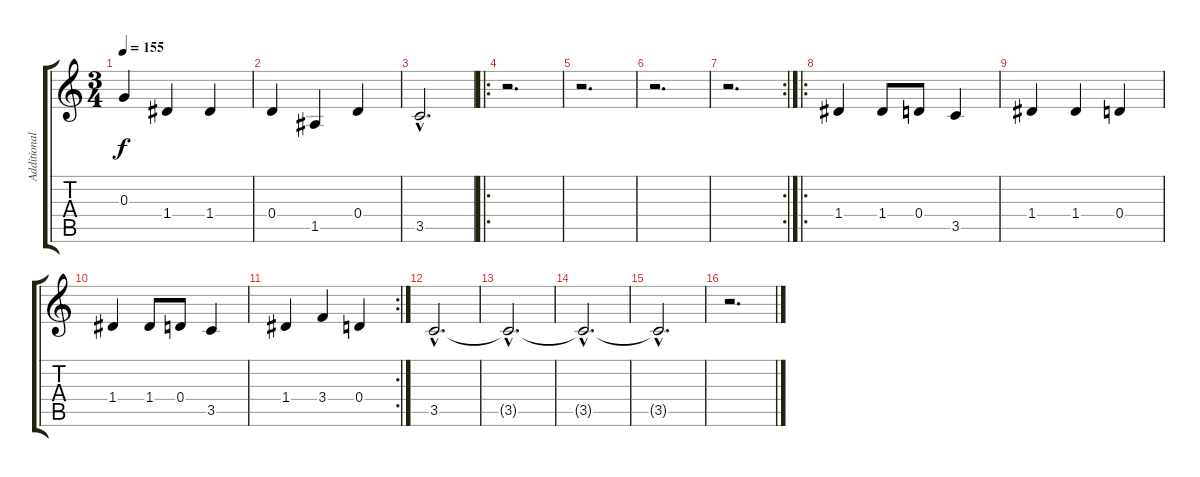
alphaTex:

\track ("Additional Guitar" "Additional") {instrument distortionguitar}
\staff {score tabs}
\tuning (E4 B3 G3 D3 A2 E2) {hide}
\ts (3 4)
\tempo 155
\clef g2
\ks c
0.3.4{dy f} 1.4.4 1.4.4 |
0.4.4 1.5.4 0.4.4 |
3.5{hac}.2{d} |
\ro
r.2{d} |
r.2{d} |
r.2{d} |
\rc 2
r.2{d} |
\ro
1.4.4 1.4.8 0.4.8 3.5.4 |
1.4.4 1.4.4 0.4.4 |
1.4.4 1.4.8 0.4.8 3.5.4 |
\rc 2
1.4.4 3.4.4 0.4.4 |
3.5{hac}.2{d} |
3.5{hac t}.2{d} |
3.5{hac t}.2{d} |
3.5{hac t}.2{d} |
r.2{d}
